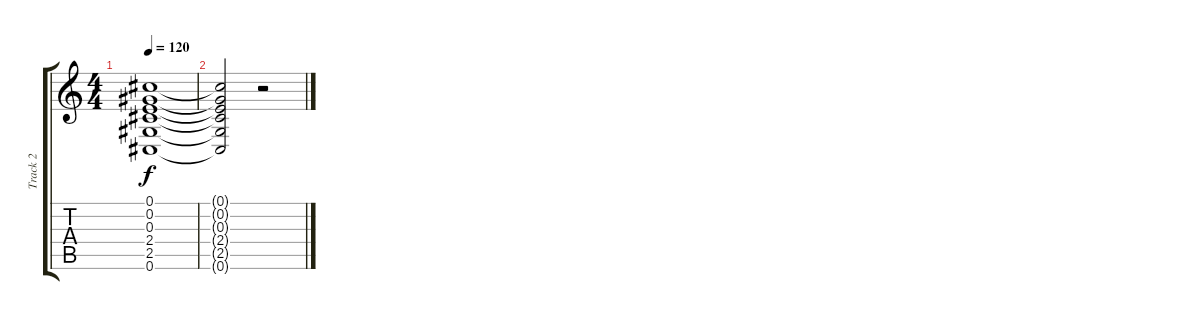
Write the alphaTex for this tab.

\track ("Track 2" "Track 2") {instrument distortionguitar}
\staff {score tabs}
\tuning (Db4 Ab3 E3 B2 Gb2 Db2) {hide}
\ts (4 4)
\tempo 120
\clef g2
\ks c
(0.1{t} 0.2{t} 0.3{t} 2.4{t} 2.5{t} 0.6{t}).1{dy f} |
(0.1{t} 0.2{t} 0.3{t} 2.4{t} 2.5{t} 0.6{t}).2 r.2
